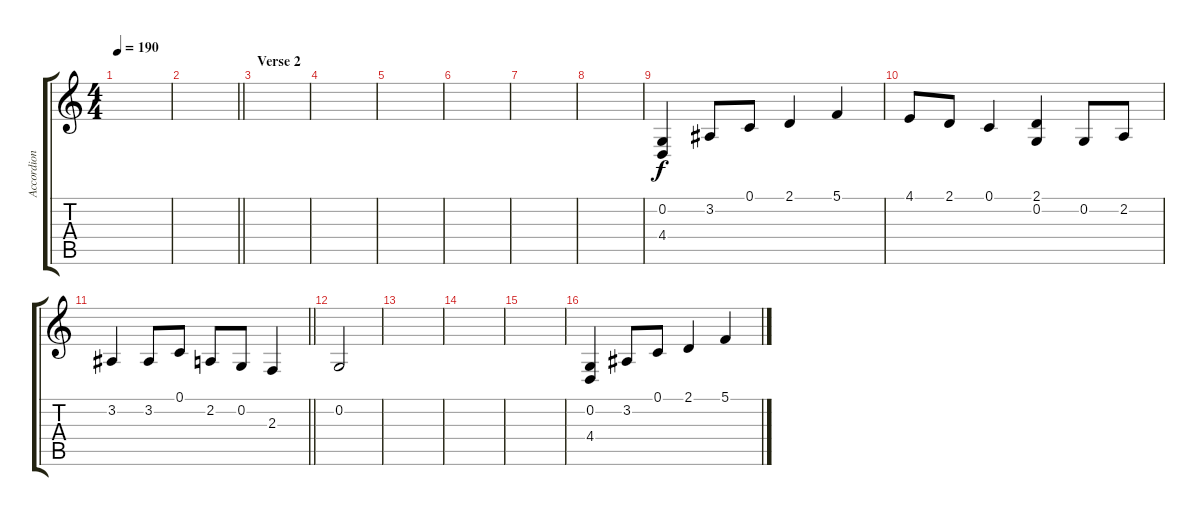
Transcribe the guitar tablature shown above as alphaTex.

\track ("Accordion" "Accordion") {instrument accordion}
\staff {score tabs}
\tuning (C4 G3 Eb3 Bb2 F2 C2) {hide}
\ts (4 4)
\tempo 190
\clef g2
\ks c
|
\barLineRight lightlight
|
\section ("" "Verse 2")
|
|
|
|
|
|
(0.2 4.4).4 3.2.8 0.1.8 2.1.4 5.1.4 |
4.1.8 2.1.8 0.1.4 (2.1 0.2).4 0.2.8 2.2.8 |
\barLineRight lightlight
3.2.4 3.2.8 0.1.8 2.2.8 0.2.8 2.3.4 |
0.2.2 |
|
|
|
(0.2 4.4).4 3.2.8 0.1.8 2.1.4 5.1.4
